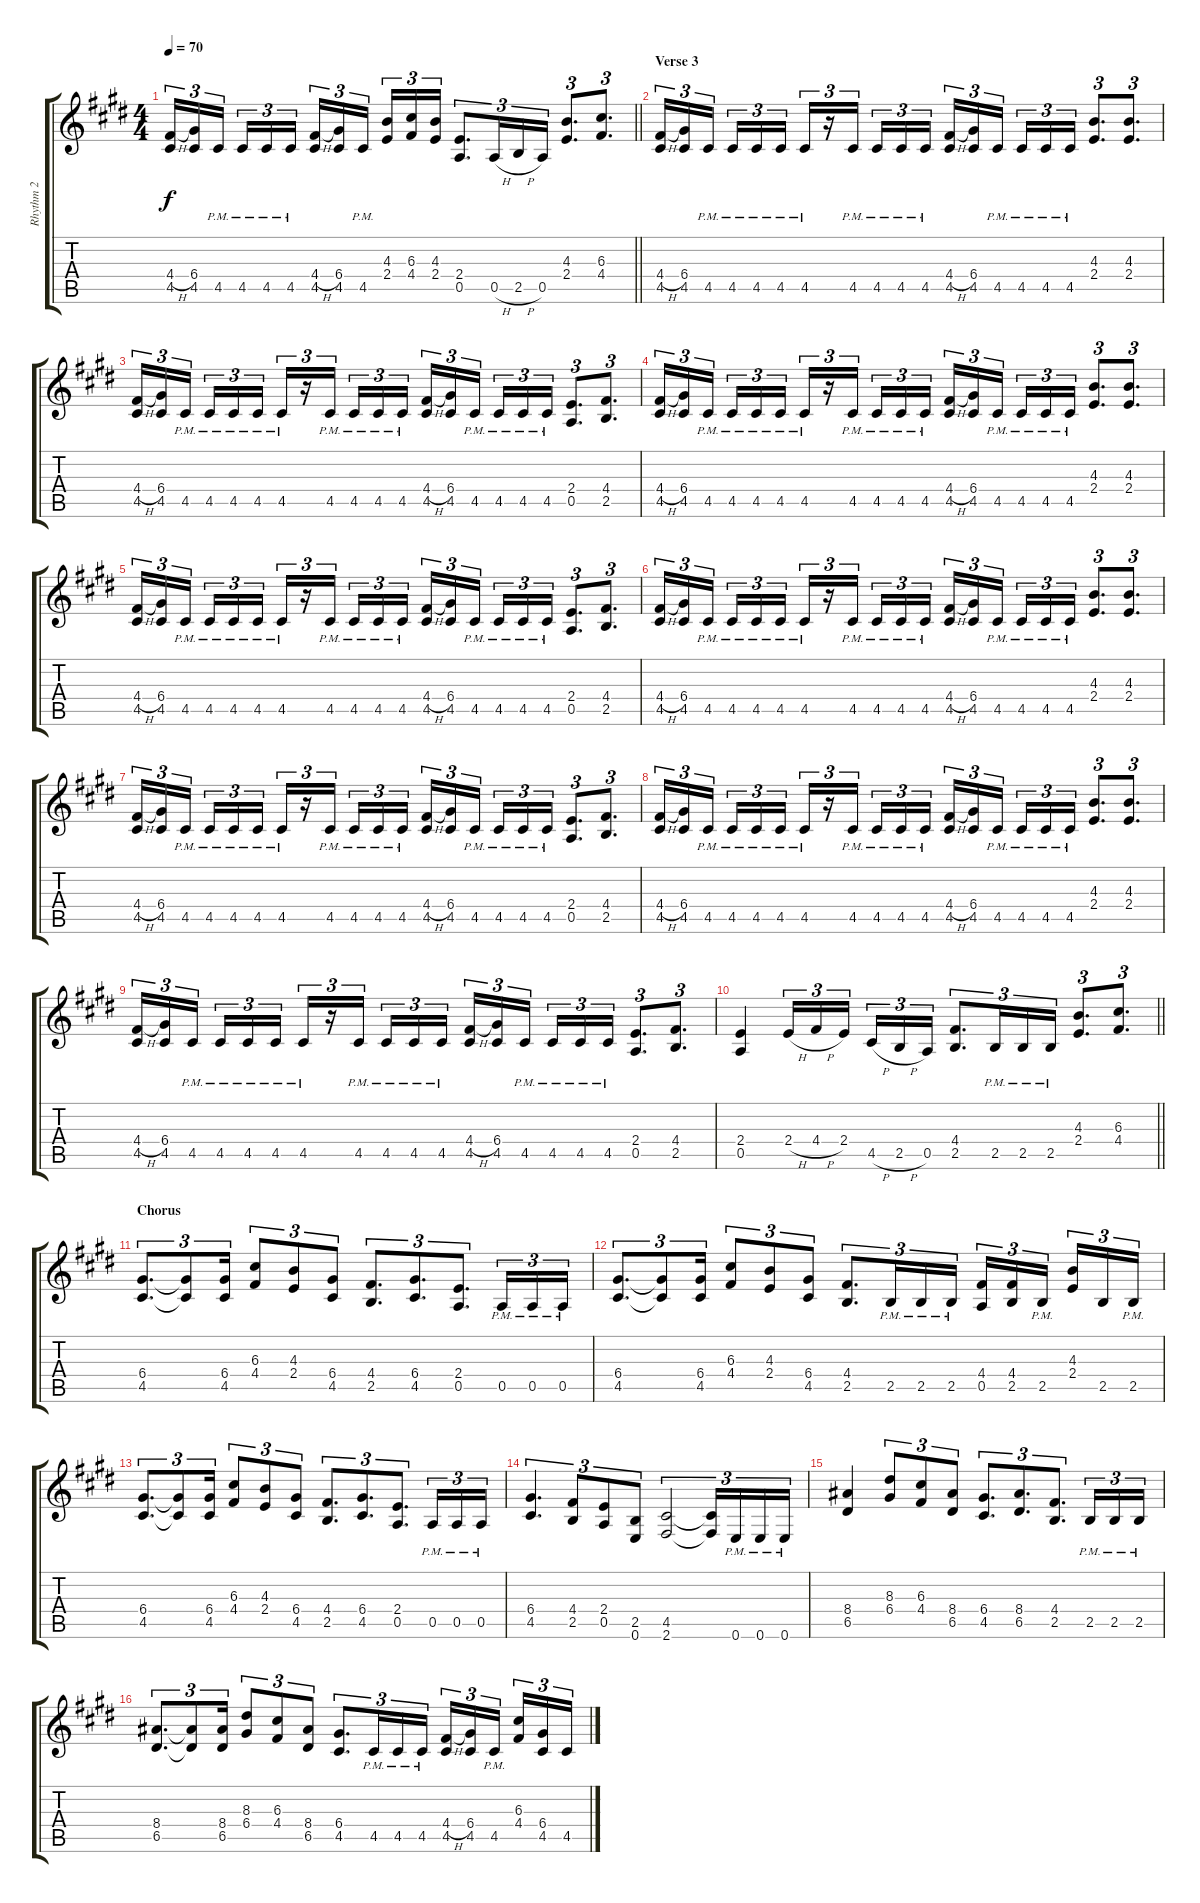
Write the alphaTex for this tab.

\track ("Rhythm 2" "Rhythm 2") {instrument distortionguitar}
\staff {score tabs}
\tuning (E4 B3 G3 D3 A2 E2) {hide}
\ts (4 4)
\tempo 70
\clef g2
\barLineRight lightlight
\ks c#minor
(4.4{h} 4.5).16{tu (3 2) dy f} (6.4 4.5).16{tu (3 2)} 4.5{pm}.16{tu (3 2) beam splitsecondary} 4.5{pm}.16{tu (3 2)} 4.5{pm}.16{tu (3 2)} 4.5{pm}.16{tu (3 2)} (4.4{h} 4.5).16{tu (3 2)} (6.4 4.5).16{tu (3 2)} 4.5{pm}.16{tu (3 2) beam splitsecondary} (4.3 2.4).16{tu (3 2)} (6.3 4.4).16{tu (3 2)} (4.3 2.4).16{tu (3 2)} (2.4 0.5).8{d tu (3 2)} 0.5{h}.16{tu (3 2)} 2.5{h}.16{tu (3 2)} 0.5.16{tu (3 2)} (4.3 2.4).8{d tu (3 2)} (6.3 4.4).8{d tu (3 2)} |
\section ("" "Verse 3")
(4.4{h} 4.5).16{tu (3 2)} (6.4 4.5).16{tu (3 2)} 4.5{pm}.16{tu (3 2) beam splitsecondary} 4.5{pm}.16{tu (3 2)} 4.5{pm}.16{tu (3 2)} 4.5{pm}.16{tu (3 2)} 4.5{pm}.16{tu (3 2)} r.16{tu (3 2)} 4.5{pm}.16{tu (3 2) beam splitsecondary} 4.5{pm}.16{tu (3 2)} 4.5{pm}.16{tu (3 2)} 4.5{pm}.16{tu (3 2)} (4.4{h} 4.5).16{tu (3 2)} (6.4 4.5).16{tu (3 2)} 4.5{pm}.16{tu (3 2) beam splitsecondary} 4.5{pm}.16{tu (3 2)} 4.5{pm}.16{tu (3 2)} 4.5{pm}.16{tu (3 2)} (4.3 2.4).8{d tu (3 2)} (4.3 2.4).8{d tu (3 2)} |
(4.4{h} 4.5).16{tu (3 2)} (6.4 4.5).16{tu (3 2)} 4.5{pm}.16{tu (3 2) beam splitsecondary} 4.5{pm}.16{tu (3 2)} 4.5{pm}.16{tu (3 2)} 4.5{pm}.16{tu (3 2)} 4.5{pm}.16{tu (3 2)} r.16{tu (3 2)} 4.5{pm}.16{tu (3 2) beam splitsecondary} 4.5{pm}.16{tu (3 2)} 4.5{pm}.16{tu (3 2)} 4.5{pm}.16{tu (3 2)} (4.4{h} 4.5).16{tu (3 2)} (6.4 4.5).16{tu (3 2)} 4.5{pm}.16{tu (3 2) beam splitsecondary} 4.5{pm}.16{tu (3 2)} 4.5{pm}.16{tu (3 2)} 4.5{pm}.16{tu (3 2)} (2.4 0.5).8{d tu (3 2)} (4.4 2.5).8{d tu (3 2)} |
(4.4{h} 4.5).16{tu (3 2)} (6.4 4.5).16{tu (3 2)} 4.5{pm}.16{tu (3 2) beam splitsecondary} 4.5{pm}.16{tu (3 2)} 4.5{pm}.16{tu (3 2)} 4.5{pm}.16{tu (3 2)} 4.5{pm}.16{tu (3 2)} r.16{tu (3 2)} 4.5{pm}.16{tu (3 2) beam splitsecondary} 4.5{pm}.16{tu (3 2)} 4.5{pm}.16{tu (3 2)} 4.5{pm}.16{tu (3 2)} (4.4{h} 4.5).16{tu (3 2)} (6.4 4.5).16{tu (3 2)} 4.5{pm}.16{tu (3 2) beam splitsecondary} 4.5{pm}.16{tu (3 2)} 4.5{pm}.16{tu (3 2)} 4.5{pm}.16{tu (3 2)} (4.3 2.4).8{d tu (3 2)} (4.3 2.4).8{d tu (3 2)} |
(4.4{h} 4.5).16{tu (3 2)} (6.4 4.5).16{tu (3 2)} 4.5{pm}.16{tu (3 2) beam splitsecondary} 4.5{pm}.16{tu (3 2)} 4.5{pm}.16{tu (3 2)} 4.5{pm}.16{tu (3 2)} 4.5{pm}.16{tu (3 2)} r.16{tu (3 2)} 4.5{pm}.16{tu (3 2) beam splitsecondary} 4.5{pm}.16{tu (3 2)} 4.5{pm}.16{tu (3 2)} 4.5{pm}.16{tu (3 2)} (4.4{h} 4.5).16{tu (3 2)} (6.4 4.5).16{tu (3 2)} 4.5{pm}.16{tu (3 2) beam splitsecondary} 4.5{pm}.16{tu (3 2)} 4.5{pm}.16{tu (3 2)} 4.5{pm}.16{tu (3 2)} (2.4 0.5).8{d tu (3 2)} (4.4 2.5).8{d tu (3 2)} |
(4.4{h} 4.5).16{tu (3 2)} (6.4 4.5).16{tu (3 2)} 4.5{pm}.16{tu (3 2) beam splitsecondary} 4.5{pm}.16{tu (3 2)} 4.5{pm}.16{tu (3 2)} 4.5{pm}.16{tu (3 2)} 4.5{pm}.16{tu (3 2)} r.16{tu (3 2)} 4.5{pm}.16{tu (3 2) beam splitsecondary} 4.5{pm}.16{tu (3 2)} 4.5{pm}.16{tu (3 2)} 4.5{pm}.16{tu (3 2)} (4.4{h} 4.5).16{tu (3 2)} (6.4 4.5).16{tu (3 2)} 4.5{pm}.16{tu (3 2) beam splitsecondary} 4.5{pm}.16{tu (3 2)} 4.5{pm}.16{tu (3 2)} 4.5{pm}.16{tu (3 2)} (4.3 2.4).8{d tu (3 2)} (4.3 2.4).8{d tu (3 2)} |
(4.4{h} 4.5).16{tu (3 2)} (6.4 4.5).16{tu (3 2)} 4.5{pm}.16{tu (3 2) beam splitsecondary} 4.5{pm}.16{tu (3 2)} 4.5{pm}.16{tu (3 2)} 4.5{pm}.16{tu (3 2)} 4.5{pm}.16{tu (3 2)} r.16{tu (3 2)} 4.5{pm}.16{tu (3 2) beam splitsecondary} 4.5{pm}.16{tu (3 2)} 4.5{pm}.16{tu (3 2)} 4.5{pm}.16{tu (3 2)} (4.4{h} 4.5).16{tu (3 2)} (6.4 4.5).16{tu (3 2)} 4.5{pm}.16{tu (3 2) beam splitsecondary} 4.5{pm}.16{tu (3 2)} 4.5{pm}.16{tu (3 2)} 4.5{pm}.16{tu (3 2)} (2.4 0.5).8{d tu (3 2)} (4.4 2.5).8{d tu (3 2)} |
(4.4{h} 4.5).16{tu (3 2)} (6.4 4.5).16{tu (3 2)} 4.5{pm}.16{tu (3 2) beam splitsecondary} 4.5{pm}.16{tu (3 2)} 4.5{pm}.16{tu (3 2)} 4.5{pm}.16{tu (3 2)} 4.5{pm}.16{tu (3 2)} r.16{tu (3 2)} 4.5{pm}.16{tu (3 2) beam splitsecondary} 4.5{pm}.16{tu (3 2)} 4.5{pm}.16{tu (3 2)} 4.5{pm}.16{tu (3 2)} (4.4{h} 4.5).16{tu (3 2)} (6.4 4.5).16{tu (3 2)} 4.5{pm}.16{tu (3 2) beam splitsecondary} 4.5{pm}.16{tu (3 2)} 4.5{pm}.16{tu (3 2)} 4.5{pm}.16{tu (3 2)} (4.3 2.4).8{d tu (3 2)} (4.3 2.4).8{d tu (3 2)} |
(4.4{h} 4.5).16{tu (3 2)} (6.4 4.5).16{tu (3 2)} 4.5{pm}.16{tu (3 2) beam splitsecondary} 4.5{pm}.16{tu (3 2)} 4.5{pm}.16{tu (3 2)} 4.5{pm}.16{tu (3 2)} 4.5{pm}.16{tu (3 2)} r.16{tu (3 2)} 4.5{pm}.16{tu (3 2) beam splitsecondary} 4.5{pm}.16{tu (3 2)} 4.5{pm}.16{tu (3 2)} 4.5{pm}.16{tu (3 2)} (4.4{h} 4.5).16{tu (3 2)} (6.4 4.5).16{tu (3 2)} 4.5{pm}.16{tu (3 2) beam splitsecondary} 4.5{pm}.16{tu (3 2)} 4.5{pm}.16{tu (3 2)} 4.5{pm}.16{tu (3 2)} (2.4 0.5).8{d tu (3 2)} (4.4 2.5).8{d tu (3 2)} |
\barLineRight lightlight
(2.4 0.5).4 2.4{h}.16{tu (3 2)} 4.4{h}.16{tu (3 2)} 2.4.16{tu (3 2) beam splitsecondary} 4.5{h}.16{tu (3 2)} 2.5{h}.16{tu (3 2)} 0.5.16{tu (3 2)} (4.4 2.5).8{d tu (3 2)} 2.5{pm}.16{tu (3 2)} 2.5{pm}.16{tu (3 2)} 2.5{pm}.16{tu (3 2)} (4.3 2.4).8{d tu (3 2)} (6.3 4.4).8{d tu (3 2)} |
\section ("" "Chorus")
(6.4 4.5).8{d tu (3 2)} (6.4{t} 4.5{t}).8{tu (3 2)} (6.4 4.5).16{tu (3 2)} (6.3 4.4).8{tu (3 2)} (4.3 2.4).8{tu (3 2)} (6.4 4.5).8{tu (3 2)} (4.4 2.5).8{d tu (3 2)} (6.4 4.5).8{d tu (3 2)} (2.4 0.5).8{d tu (3 2)} 0.5{pm}.16{tu (3 2)} 0.5{pm}.16{tu (3 2)} 0.5{pm}.16{tu (3 2)} |
(6.4 4.5).8{d tu (3 2)} (6.4{t} 4.5{t}).8{tu (3 2)} (6.4 4.5).16{tu (3 2)} (6.3 4.4).8{tu (3 2)} (4.3 2.4).8{tu (3 2)} (6.4 4.5).8{tu (3 2)} (4.4 2.5).8{d tu (3 2)} 2.5{pm}.16{tu (3 2)} 2.5{pm}.16{tu (3 2)} 2.5{pm}.16{tu (3 2)} (4.4 0.5).16{tu (3 2)} (4.4 2.5).16{tu (3 2)} 2.5{pm}.16{tu (3 2) beam splitsecondary} (4.3 2.4).16{tu (3 2)} 2.5.16{tu (3 2)} 2.5{pm}.16{tu (3 2)} |
(6.4 4.5).8{d tu (3 2)} (6.4{t} 4.5{t}).8{tu (3 2)} (6.4 4.5).16{tu (3 2)} (6.3 4.4).8{tu (3 2)} (4.3 2.4).8{tu (3 2)} (6.4 4.5).8{tu (3 2)} (4.4 2.5).8{d tu (3 2)} (6.4 4.5).8{d tu (3 2)} (2.4 0.5).8{d tu (3 2)} 0.5{pm}.16{tu (3 2)} 0.5{pm}.16{tu (3 2)} 0.5{pm}.16{tu (3 2)} |
(6.4 4.5).4{d tu (3 2)} (4.4 2.5).8{tu (3 2)} (2.4 0.5).8{tu (3 2)} (2.5 0.6).8{tu (3 2)} (4.5 2.6).2{tu (3 2)} (4.5{t} 2.6{t}).16{tu (3 2)} 0.6{pm}.16{tu (3 2)} 0.6{pm}.16{tu (3 2)} 0.6{pm}.16{tu (3 2)} |
(8.4 6.5).4 (8.3 6.4).8{tu (3 2)} (6.3 4.4).8{tu (3 2)} (8.4 6.5).8{tu (3 2)} (6.4 4.5).8{d tu (3 2)} (8.4 6.5).8{d tu (3 2)} (4.4 2.5).8{d tu (3 2)} 2.5{pm}.16{tu (3 2)} 2.5{pm}.16{tu (3 2)} 2.5{pm}.16{tu (3 2)} |
(8.4 6.5).8{d tu (3 2)} (8.4{t} 6.5{t}).8{tu (3 2)} (8.4 6.5).16{tu (3 2)} (8.3 6.4).8{tu (3 2)} (6.3 4.4).8{tu (3 2)} (8.4 6.5).8{tu (3 2)} (6.4 4.5).8{d tu (3 2)} 4.5{pm}.16{tu (3 2)} 4.5{pm}.16{tu (3 2)} 4.5{pm}.16{tu (3 2)} (4.4{h} 4.5).16{tu (3 2)} (6.4 4.5).16{tu (3 2)} 4.5{pm}.16{tu (3 2) beam splitsecondary} (6.3 4.4).16{tu (3 2)} (6.4 4.5).16{tu (3 2)} 4.5.16{tu (3 2)}
